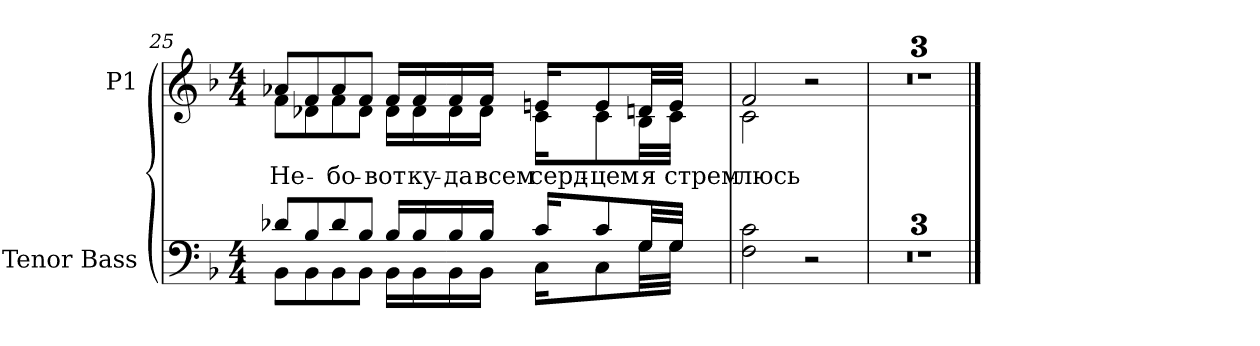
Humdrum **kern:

**kern	**kern	**text
*part2	*part1	*part1
*staff2	*staff1	*staff1
*I"Tenor Bass	*I"P1	*
*I'T. B.	*	*
!!LO:LB:g=z
*clefF4	*clefG2	*
*k[b-]	*k[b-]	*
*F:	*F:	*
*M4/4	*M4/4	*
=25	=25	=25
*^	*	*
!	!	!	!LO:LY:b:color=#000000
*	*	*^	*
8d-Xi/L	8BB-i\L	8a-Xi/L	8fi\L	Не-
8B-i/	8BB-i\	8fi/	8d-Xi\	.
!	!	!	!	!LO:LY:b:color=#000000
8d-i/	8BB-i\	8a-i/	8fi\	-бо-
8B-i/J	8BB-i\J	8fi/J	8d-i\J	.
!	!	!	!	!LO:LY:b:color=#000000
16B-i/LL	16BB-i\LL	16fi/LL	16d-i\LL	-вот
!	!	!	!	!LO:LY:b:color=#000000
16B-i/	16BB-i\	16fi/	16d-i\	ку-
!	!	!	!	!LO:LY:b:color=#000000
16B-i/	16BB-i\	16fi/	16d-i\	-да
!	!	!	!	!LO:LY:b:color=#000000
16B-i/JJ	16BB-i\JJ	16fi/JJ	16d-i\JJ	всем
!	!	!	!	!LO:LY:b:color=#000000
16ci/KL	16Ci\KL	16eni/KL	16ci\KL	серд-
!	!	!	!	!LO:LY:b:color=#000000
8ci/	8Ci\	8ei/	8ci\	-цем
!	!	!	!	!LO:LY:b:color=#000000
32Gi/LL	32Gi\LL	32dni/LL	32B-i\LL	я
!	!	!	!	!LO:LY:b:color=#000000
32Gi/JJJ	32Gi\JJJ	32ei/JJJ	32ci\JJJ	стрем-
*v	*v	*	*	*
=26	=26	=26	=26
*^	*	*	*
!	!	!	!	!LO:LY:b:color=#000000
*v	*v	*	*	*
2Fi\ 2ci	2fi/	2ci\	-люсь
2r	2r	2ryy	.
*	*v	*v	*
=27	=27	=27
1r	1r	.
=28	=28	=28
1r	1r	.
=29	=29	=29
1r	1r	.
==	==	==
*-	*-	*-
